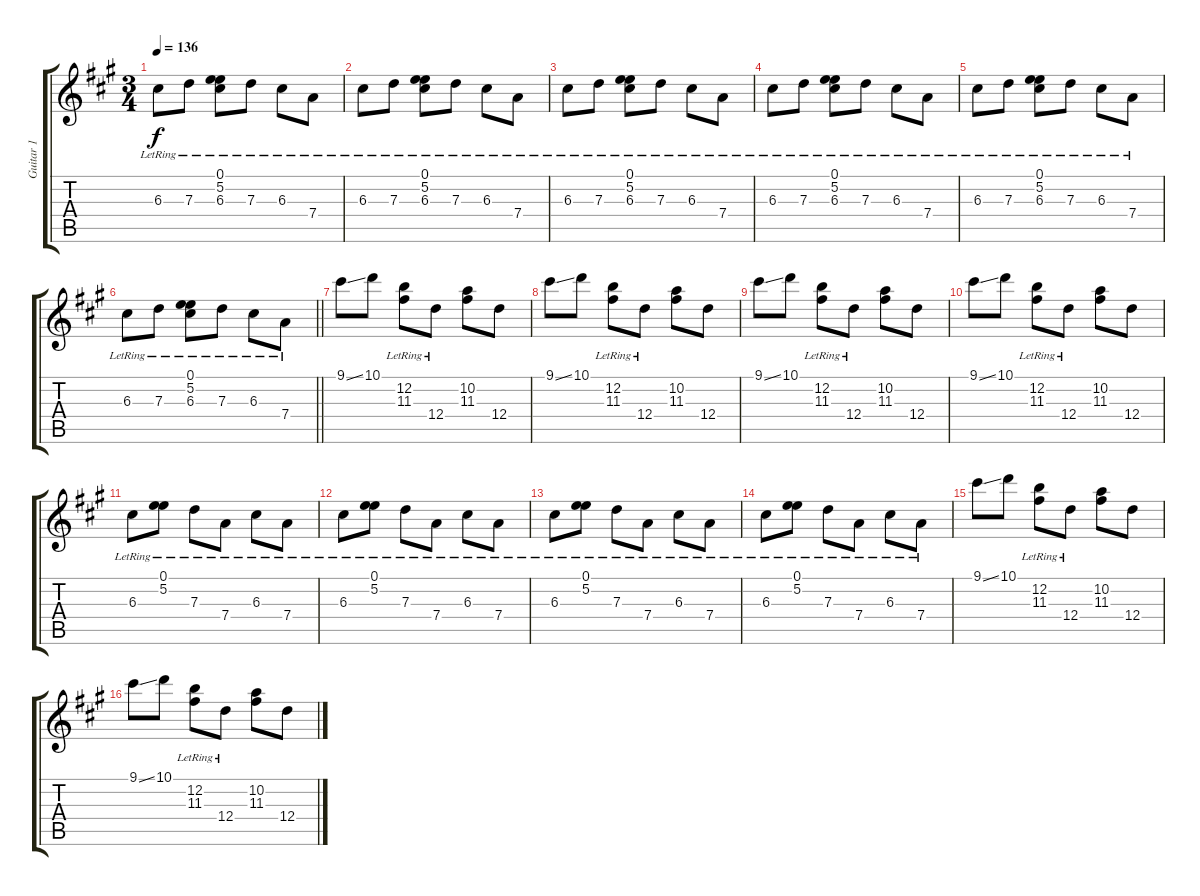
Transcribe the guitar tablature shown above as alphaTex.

\track ("Guitar 1" "Guitar 1") {instrument electricguitarjazz}
\staff {score tabs}
\tuning (E4 B3 G3 D3 A2 E2) {hide}
\ts (3 4)
\tempo 136
\clef g2
\ks a
6.3{lr}.8{dy f} 7.3{lr}.8 (0.1{lr} 5.2{lr} 6.3{lr}).8 7.3{lr}.8 6.3{lr}.8 7.4{lr}.8 |
6.3{lr}.8 7.3{lr}.8 (0.1{lr} 5.2{lr} 6.3{lr}).8 7.3{lr}.8 6.3{lr}.8 7.4{lr}.8 |
6.3{lr}.8 7.3{lr}.8 (0.1{lr} 5.2{lr} 6.3{lr}).8 7.3{lr}.8 6.3{lr}.8 7.4{lr}.8 |
6.3{lr}.8 7.3{lr}.8 (0.1{lr} 5.2{lr} 6.3{lr}).8 7.3{lr}.8 6.3{lr}.8 7.4{lr}.8 |
6.3{lr}.8 7.3{lr}.8 (0.1{lr} 5.2{lr} 6.3{lr}).8 7.3{lr}.8 6.3{lr}.8 7.4{lr}.8 |
\barLineRight lightlight
6.3{lr}.8 7.3{lr}.8 (0.1{lr} 5.2{lr} 6.3{lr}).8 7.3{lr}.8 6.3{lr}.8 7.4{lr}.8 |
9.1{ss}.8 10.1.8 (12.2{lr} 11.3{lr}).8 12.4{lr}.8 (10.2 11.3).8 12.4.8 |
9.1{ss}.8 10.1.8 (12.2{lr} 11.3{lr}).8 12.4{lr}.8 (10.2 11.3).8 12.4.8 |
9.1{ss}.8 10.1.8 (12.2{lr} 11.3{lr}).8 12.4{lr}.8 (10.2 11.3).8 12.4.8 |
9.1{ss}.8 10.1.8 (12.2{lr} 11.3{lr}).8 12.4{lr}.8 (10.2 11.3).8 12.4.8 |
6.3{lr}.8 (0.1{lr} 5.2{lr}).8 7.3{lr}.8 7.4{lr}.8 6.3{lr}.8 7.4{lr}.8 |
6.3{lr}.8 (0.1{lr} 5.2{lr}).8 7.3{lr}.8 7.4{lr}.8 6.3{lr}.8 7.4{lr}.8 |
6.3{lr}.8 (0.1{lr} 5.2{lr}).8 7.3{lr}.8 7.4{lr}.8 6.3{lr}.8 7.4{lr}.8 |
6.3{lr}.8 (0.1{lr} 5.2{lr}).8 7.3{lr}.8 7.4{lr}.8 6.3{lr}.8 7.4{lr}.8 |
9.1{ss}.8 10.1.8 (12.2{lr} 11.3{lr}).8 12.4{lr}.8 (10.2 11.3).8 12.4.8 |
9.1{ss}.8 10.1.8 (12.2{lr} 11.3{lr}).8 12.4{lr}.8 (10.2 11.3).8 12.4.8
